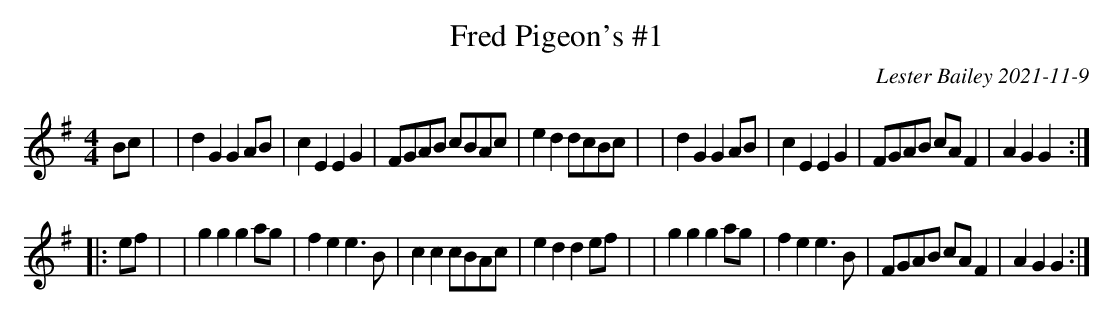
X:1
T:Fred Pigeon's #1
O:Lester Bailey 2021-11-9
M:4/4
L:1/8
K:G
Bc |\
| d2 G2 G2 AB | c2 E2 E2 G2 | FGAB cBAc | e2 d2 dcBc |\
| d2 G2 G2 AB | c2 E2 E2 G2 | FGAB cA F2 | A2 G2 G2 :|
|: ef |\
| g2 g2 g2 ag | f2 e2 e3 B | c2 c2 cBAc | e2 d2 d2 ef |\
| g2 g2 g2 ag | f2 e2 e3 B | FGAB cA F2 | A2 G2 G2 :|
